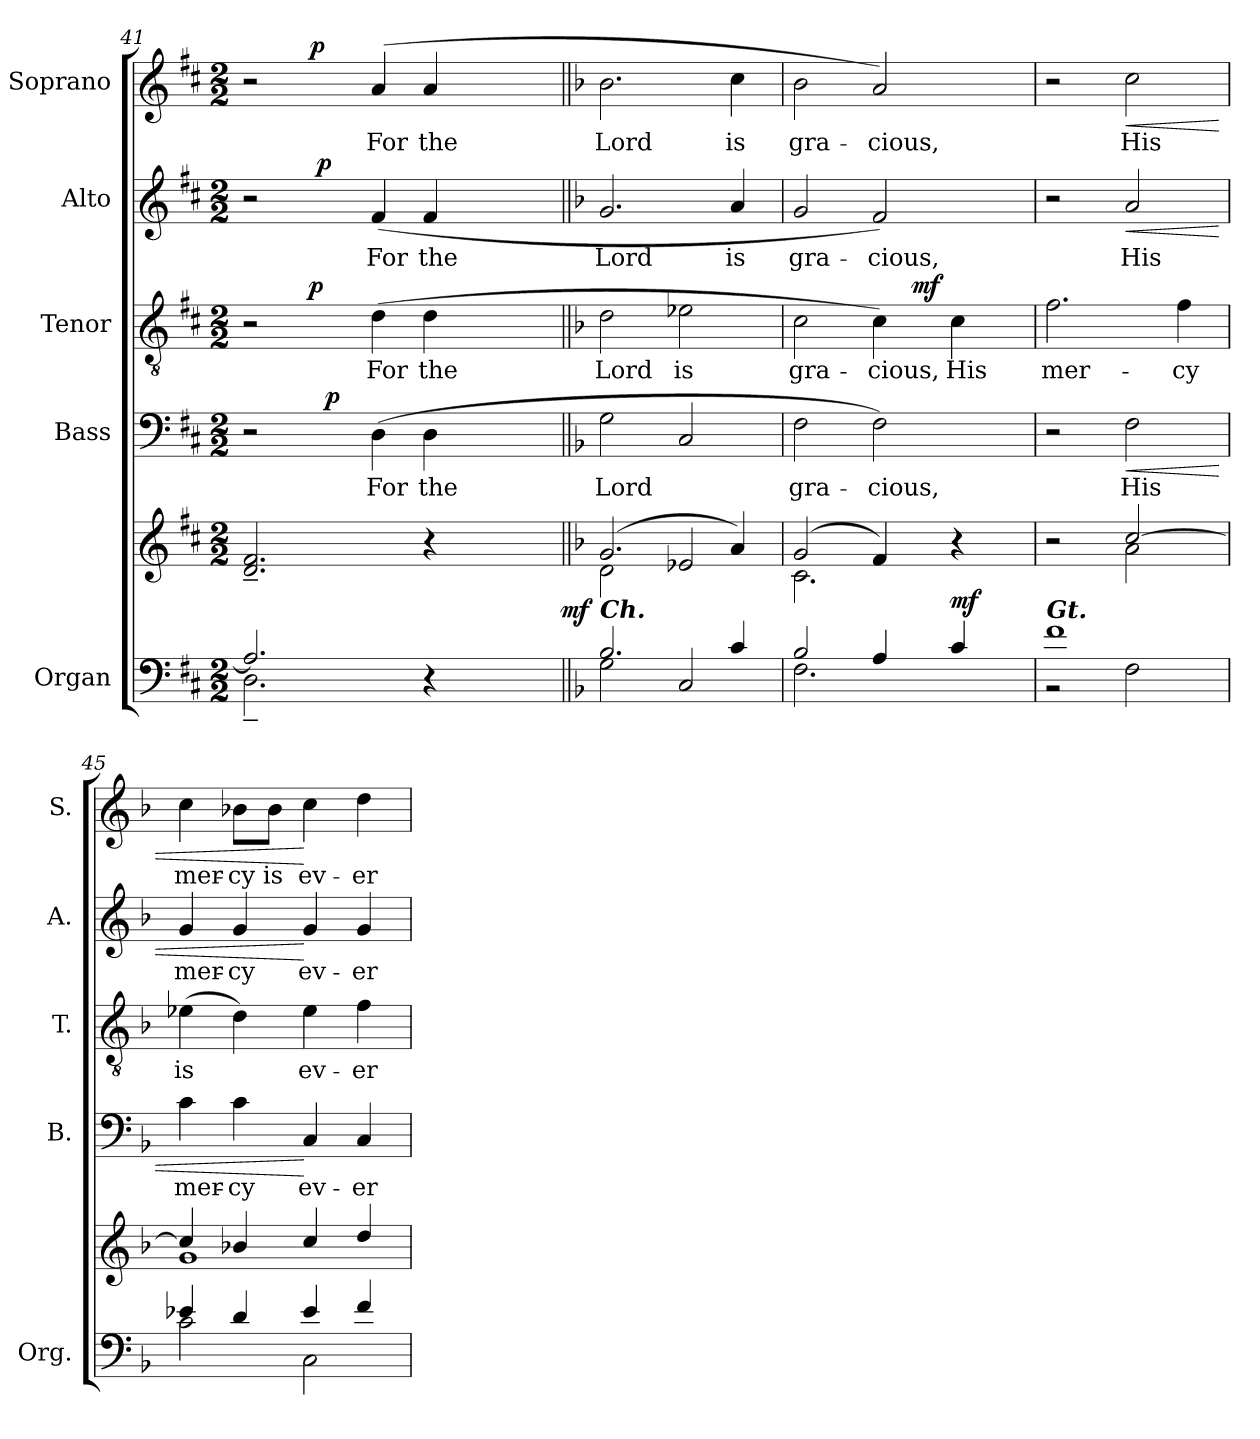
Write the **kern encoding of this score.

**kern	**kern	**dynam	**kern	**text	**dynam	**kern	**text	**dynam	**kern	**text	**dynam	**kern	**text	**dynam
*part5	*part5	*part5	*part4	*part4	*part4	*part3	*part3	*part3	*part2	*part2	*part2	*part1	*part1	*part1
*staff6	*staff5	*staff5/6	*staff4	*staff4	*staff4	*staff3	*staff3	*staff3	*staff2	*staff2	*staff2	*staff1	*staff1	*staff1
*I"Organ	*	*	*I"Bass	*	*	*I"Tenor	*	*	*I"Alto	*	*	*I"Soprano	*	*
*I'Org.	*	*	*I'B.	*	*	*I'T.	*	*	*I'A.	*	*	*I'S.	*	*
*clefF4	*clefG2	*	*clefF4	*	*	*clefGv2	*	*	*clefG2	*	*	*clefG2	*	*
*	*	*	*	*	*	*ITrd7c12	*	*	*	*	*	*	*	*
*k[f#c#]	*k[f#c#]	*	*k[f#c#]	*	*	*k[f#c#]	*	*	*k[f#c#]	*	*	*k[f#c#]	*	*
*D:	*D:	*	*D:	*	*	*D:	*	*	*D:	*	*	*D:	*	*
*M2/2	*M2/2	*	*M2/2	*	*	*M2/2	*	*	*M2/2	*	*	*M2/2	*	*
=41	=41	=41	=41	=41	=41	=41	=41	=41	=41	=41	=41	=41	=41	=41
*^	*	*	*^	*	*	*^	*	*	*^	*	*	*^	*	*
*	*^	*	*	*	*	*	*	*	*	*	*	*	*	*	*	*	*	*	*
2.Ai/]	2.D~i\	2ryy	2.di/~ 2.f#i~	.	2r	4ryy	.	.	2r	4ryy	.	.	2r	4ryy	.	.	2r	4ryy	.	.
.	.	.	.	.	.	32ryy	.	.	.	64ryy	.	.	.	64...ryy	.	.	.	64ryy	.	.
.	.	.	.	.	.	.	.	.	.	512.ryy	.	.	.	.	.	.	.	256ryy	.	.
.	.	.	.	.	.	.	.	.	.	2ryy	.	p	.	.	.	.	.	.	.	.
.	.	.	.	.	.	.	.	.	.	.	.	.	.	.	.	.	.	2ryy	.	p
.	.	.	.	.	.	.	.	.	.	.	.	.	.	2ryy	.	p	.	.	.	.
.	.	.	.	.	.	128ryy	.	.	.	.	.	.	.	.	.	.	.	.	.	.
.	.	.	.	.	.	2ryy	.	p	.	.	.	.	.	.	.	.	.	.	.	.
!	!	!	!	!	!	!	!LO:LY:b:color=#000000	!	!	!	!	!	!	!	!	!	!	!	!	!
!	!	!	!	!	!	!	!	!	!	!	!LO:LY:b:color=#000000	!	!	!	!	!	!	!	!	!
!	!	!	!	!	!	!	!	!	!	!	!	!	!	!	!LO:LY:b:color=#000000	!	!	!	!	!
!	!	!	!	!	!	!	!	!	!	!	!	!	!	!	!	!	!	!	!LO:LY:b:color=#000000	!
.	.	4ryy	.	.	(4Di\	.	For	.	(4Di\	.	For	.	(4f#i/	.	For	.	(4ai/	.	For	.
!	!	!	!	!	!	!	!LO:LY:b:color=#000000	!	!	!	!	!	!	!	!	!	!	!	!	!
!	!	!	!	!	!	!	!	!	!	!	!LO:LY:b:color=#000000	!	!	!	!	!	!	!	!	!
!	!	!	!	!	!	!	!	!	!	!	!	!	!	!	!LO:LY:b:color=#000000	!	!	!	!	!
!	!	!	!	!	!	!	!	!	!	!	!	!	!	!	!	!	!	!	!LO:LY:b:color=#000000	!
4r	4ryy	8ryy	4r	.	4Di\	.	the	.	4Di\	.	the	.	4f#i/	.	the	.	4ai/	.	the	.
.	.	.	.	.	.	.	.	.	.	8ryy	.	.	.	.	.	.	.	.	.	.
.	.	.	.	.	.	.	.	.	.	.	.	.	.	.	.	.	.	8ryy	.	.
.	.	.	.	.	.	.	.	.	.	.	.	.	.	8ryy	.	.	.	.	.	.
.	.	.	.	.	.	8ryy	.	.	.	.	.	.	.	.	.	.	.	.	.	.
.	.	16ryy	.	.	.	.	.	.	.	.	.	.	.	.	.	.	.	.	.	.
.	.	.	.	.	.	.	.	.	.	16ryy	.	.	.	.	.	.	.	.	.	.
.	.	.	.	.	.	.	.	.	.	.	.	.	.	.	.	.	.	16ryy	.	.
.	.	.	.	.	.	.	.	.	.	.	.	.	.	16ryy	.	.	.	.	.	.
.	.	.	.	.	.	16ryy	.	.	.	.	.	.	.	.	.	.	.	.	.	.
.	.	32ryy	.	.	.	.	.	.	.	.	.	.	.	.	.	.	.	.	.	.
.	.	.	.	.	.	.	.	.	.	32ryy	.	.	.	.	.	.	.	.	.	.
.	.	.	.	.	.	.	.	.	.	.	.	.	.	.	.	.	.	32ryy	.	.
.	.	.	.	.	.	.	.	.	.	.	.	.	.	32ryy	.	.	.	.	.	.
.	.	64ryy	.	.	.	.	.	.	.	.	.	.	.	.	.	.	.	.	.	.
.	.	.	.	.	.	64.ryy	.	.	.	.	.	.	.	.	.	.	.	.	.	.
.	.	128...ryy	.	.	.	.	.	.	.	.	.	.	.	.	.	.	.	.	.	.
.	.	.	.	.	.	.	.	.	.	128ryy	.	.	.	.	.	.	.	.	.	.
.	.	.	.	.	.	.	.	.	.	.	.	.	.	.	.	.	.	128.ryy	.	.
.	.	.	.	.	.	.	.	.	.	256ryy	.	.	.	.	.	.	.	.	.	.
.	.	.	.	.	.	.	.	.	.	.	.	.	.	512ryy	.	.	.	.	.	.
.	.	1024ryy	.	mf	.	.	.	.	.	1024ryy	.	.	.	.	.	.	.	.	.	.
*	*	*	*	*	*v	*v	*	*	*	*	*	*	*v	*v	*	*	*v	*v	*	*
*v	*v	*v	*	*	*	*	*	*v	*v	*	*	*	*	*	*	*	*
!!LO:PB:g=z
=42||	=42||	=42||	=42||	=42||	=42||	=42||	=42||	=42||	=42||	=42||	=42||	=42||	=42||	=42||
*k[b-]	*k[b-]	*	*k[b-]	*	*	*k[b-]	*	*	*k[b-]	*	*	*k[b-]	*	*
*F:	*F:	*	*F:	*	*	*F:	*	*	*F:	*	*	*F:	*	*
*^	*^	*	*	*	*	*	*	*	*	*	*	*	*	*
*	*^	*	*	*	*^	*	*	*^	*	*	*^	*	*	*^	*	*
!	!	!	!	!	!	!	!	!LO:LY:b:color=#000000	!	!	!	!	!	!	!	!	!	!	!	!	!
*	*	*	*	*	*	*v	*v	*	*	*	*	*	*	*v	*v	*	*	*v	*v	*	*
*	*v	*v	*	*	*	*	*	*	*v	*v	*	*	*	*	*	*	*	*
*	*^	*	*	*	*^	*	*	*^	*	*	*^	*	*	*^	*	*
!	!	!	!	!	!	!	!	!	!	!	!	!LO:LY:b:color=#000000	!	!	!	!	!	!	!	!	!
*	*	*	*	*	*	*v	*v	*	*	*	*	*	*	*v	*v	*	*	*v	*v	*	*
*	*v	*v	*	*	*	*	*	*	*v	*v	*	*	*	*	*	*	*	*
*	*^	*	*	*	*^	*	*	*^	*	*	*^	*	*	*^	*	*
!	!	!	!	!	!	!	!	!	!	!	!	!	!	!	!	!LO:LY:b:color=#000000	!	!	!	!	!
*	*	*	*	*	*	*v	*v	*	*	*	*	*	*	*v	*v	*	*	*v	*v	*	*
*	*v	*v	*	*	*	*	*	*	*v	*v	*	*	*	*	*	*	*	*
*	*^	*	*	*	*^	*	*	*^	*	*	*^	*	*	*^	*	*
!	!	!	!LO:TX:b:Bi:t=Ch.	!	!	!	!	!	!	!	!	!	!	!	!	!	!	!	!	!	!
!	!	!	!	!	!	!	!	!	!	!	!	!	!	!	!	!	!	!	!	!LO:LY:b:color=#000000	!
*	*	*	*	*	*	*v	*v	*	*	*	*	*	*	*v	*v	*	*	*v	*v	*	*
*	*v	*v	*	*	*	*	*	*	*v	*v	*	*	*	*	*	*	*	*
2.B-i/	2Gi\	(2.gi/	2di\	.	2Gi\	Lord	.	2Di\	Lord	.	2.gi/	Lord	.	2.b-i\	Lord	.
!	!	!	!	!	!	!	!	!	!LO:LY:b:color=#000000	!	!	!	!	!	!	!
.	2Ci/	.	2e-Xi/	.	2Ci/	.	.	2E-Xi\	is	.	.	.	.	.	.	.
!	!	!	!	!	!	!	!	!	!	!	!	!LO:LY:b:color=#000000	!	!	!	!
!	!	!	!	!	!	!	!	!	!	!	!	!	!	!	!LO:LY:b:color=#000000	!
4ci/	.	4ai/)	.	.	.	.	.	.	.	.	4ai/	is	.	4cci\	is	.
=43	=43	=43	=43	=43	=43	=43	=43	=43	=43	=43	=43	=43	=43	=43	=43	=43
!	!	!	!	!	!	!LO:LY:b:color=#000000	!	!	!	!	!	!	!	!	!	!
!	!	!	!	!	!	!	!	!	!LO:LY:b:color=#000000	!	!	!	!	!	!	!
!	!	!	!	!	!	!	!	!	!	!	!	!LO:LY:b:color=#000000	!	!	!	!
!	!	!	!	!	!	!	!	!	!	!	!	!	!	!	!LO:LY:b:color=#000000	!
*	*	*	*	*	*	*	*	*^	*	*	*	*	*	*	*	*
2B-i/	2.Fi\	(2gi/	2.ci\	.	2Fi\	gra-	.	2Ci\	2ryy	gra-	.	2gi/	gra-	.	2b-i\	gra-	.
!	!	!	!	!	!	!LO:LY:b:color=#000000	!	!	!	!	!	!	!	!	!	!	!
!	!	!	!	!	!	!	!	!	!	!LO:LY:b:color=#000000	!	!	!	!	!	!	!
!	!	!	!	!	!	!	!	!	!	!	!	!	!LO:LY:b:color=#000000	!	!	!	!
!	!	!	!	!	!	!	!	!	!	!	!	!	!	!	!	!LO:LY:b:color=#000000	!
4Ai/	.	4fi/)	.	.	2Fi\)	-cious,	.	4Ci\)	16ryy	-cious,	.	2fi/)	-cious,	.	2ai/)	-cious,	.
.	.	.	.	.	.	.	.	.	32ryy	.	.	.	.	.	.	.	.
.	.	.	.	.	.	.	.	.	512.ryy	.	.	.	.	.	.	.	.
.	.	.	.	.	.	.	.	.	4ryy	.	mf	.	.	.	.	.	.
!	!	!	!	!	!	!	!	!	!	!LO:LY:b:color=#000000	!	!	!	!	!	!	!
4ci/	4ryy	4r	4ryy	mf	.	.	.	4Ci\	.	His	.	.	.	.	.	.	.
.	.	.	.	.	.	.	.	.	8ryy	.	.	.	.	.	.	.	.
.	.	.	.	.	.	.	.	.	64ryy	.	.	.	.	.	.	.	.
.	.	.	.	.	.	.	.	.	128ryy	.	.	.	.	.	.	.	.
.	.	.	.	.	.	.	.	.	256ryy	.	.	.	.	.	.	.	.
.	.	.	.	.	.	.	.	.	1024ryy	.	.	.	.	.	.	.	.
*	*	*	*	*	*	*	*	*v	*v	*	*	*	*	*	*	*	*
=44	=44	=44	=44	=44	=44	=44	=44	=44	=44	=44	=44	=44	=44	=44	=44	=44
*	*	*	*	*	*	*	*	*^	*	*	*	*	*	*	*	*
!LO:TX:a:Bi:t=Gt.	!	!	!	!	!	!	!	!	!	!	!	!	!	!	!	!	!
!	!	!	!	!	!	!	!	!	!	!LO:LY:b:color=#000000	!	!	!	!	!	!	!
*	*	*	*	*	*	*	*	*v	*v	*	*	*	*	*	*	*	*
1fi	2r	2r	2ryy	.	2r	.	.	2.Fi\	mer-	.	2r	.	.	2r	.	.
!	!	!	!	!	!	!LO:LY:b:color=#000000	!LO:HP:b	!	!	!	!	!	!	!	!	!
!	!	!	!	!	!	!	!	!	!	!	!	!LO:LY:b:color=#000000	!LO:HP:b	!	!	!
!	!	!	!	!	!	!	!	!	!	!	!	!	!	!	!LO:LY:b:color=#000000	!LO:HP:b
.	2Fi\	[2cci/	2ai\	.	2Fi\	His	<	.	.	.	2ai/	His	<	2cci\	His	<
!	!	!	!	!	!	!	!	!	!LO:LY:b:color=#000000	!	!	!	!	!	!	!
.	.	.	.	.	.	.	.	4Fi\	-cy	.	.	.	.	.	.	.
=45	=45	=45	=45	=45	=45	=45	=45	=45	=45	=45	=45	=45	=45	=45	=45	=45
!	!	!	!	!	!	!LO:LY:b:color=#000000	!	!	!	!	!	!	!	!	!	!
!	!	!	!	!	!	!	!	!	!LO:LY:b:color=#000000	!	!	!	!	!	!	!
!	!	!	!	!	!	!	!	!	!	!	!	!LO:LY:b:color=#000000	!	!	!	!
!	!	!	!	!	!	!	!	!	!	!	!	!	!	!	!LO:LY:b:color=#000000	!
4e-Xi/	2ci\	4cci/]	1gi	.	4ci\	mer-	.	(4E-Xi\	is	.	4gi/	mer-	.	4cci\	mer-	.
!	!	!	!	!	!	!LO:LY:b:color=#000000	!	!	!	!	!	!	!	!	!	!
!	!	!	!	!	!	!	!	!	!	!	!	!LO:LY:b:color=#000000	!	!	!	!
!	!	!	!	!	!	!	!	!	!	!	!	!	!	!	!LO:LY:b:color=#000000	!
4di/	.	4b-Xi/	.	.	4ci\	-cy	.	4Di\)	.	.	4gi/	-cy	.	8b-Xi\L	-cy	.
!	!	!	!	!	!	!	!	!	!	!	!	!	!	!	!LO:LY:b:color=#000000	!
.	.	.	.	.	.	.	.	.	.	.	.	.	.	8b-i\J	is	.
!	!	!	!	!	!	!LO:LY:b:color=#000000	!	!	!	!	!	!	!	!	!	!
!	!	!	!	!	!	!	!	!	!LO:LY:b:color=#000000	!	!	!	!	!	!	!
!	!	!	!	!	!	!	!	!	!	!	!	!LO:LY:b:color=#000000	!	!	!	!
!	!	!	!	!	!	!	!	!	!	!	!	!	!	!	!LO:LY:b:color=#000000	!
4e-i/	2Ci\	4cci/	.	.	4Ci/	ev-	[	4E-i\	ev-	.	4gi/	ev-	[	4cci\	ev-	[
!	!	!	!	!	!	!LO:LY:b:color=#000000	!	!	!	!	!	!	!	!	!	!
!	!	!	!	!	!	!	!	!	!LO:LY:b:color=#000000	!	!	!	!	!	!	!
!	!	!	!	!	!	!	!	!	!	!	!	!LO:LY:b:color=#000000	!	!	!	!
!	!	!	!	!	!	!	!	!	!	!	!	!	!	!	!LO:LY:b:color=#000000	!
4fi/	.	4ddi/	.	.	4Ci/	-er-	.	4Fi\	-er-	.	4gi/	-er-	.	4ddi\	-er-	.
*v	*v	*	*	*	*	*	*	*	*	*	*	*	*	*	*	*
*	*v	*v	*	*	*	*	*	*	*	*	*	*	*	*	*
=	=	=	=	=	=	=	=	=	=	=	=	=	=	=
*-	*-	*-	*-	*-	*-	*-	*-	*-	*-	*-	*-	*-	*-	*-
